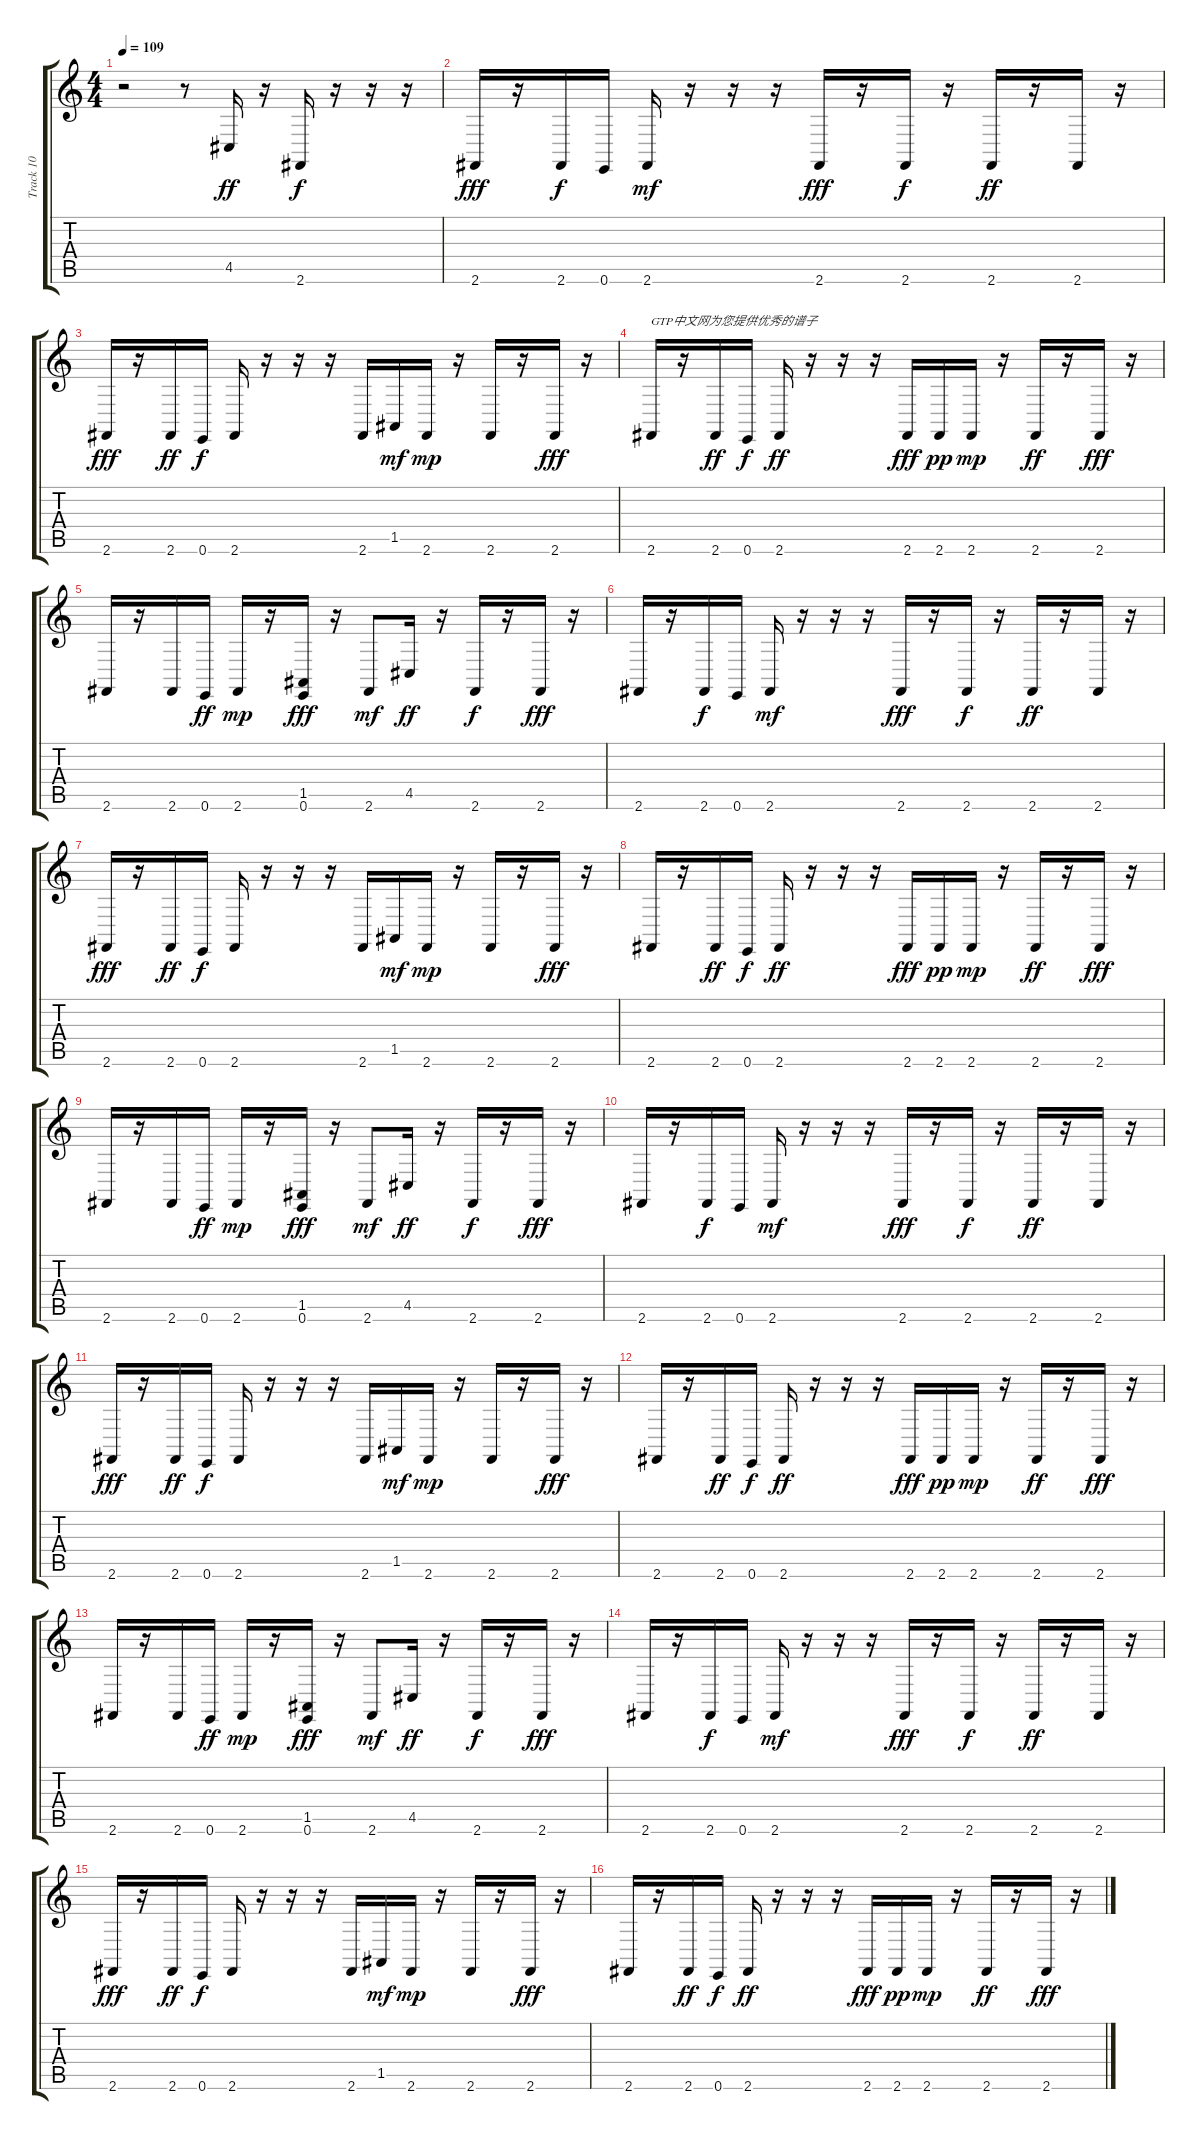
\track ("Track 10" "Track 10") {instrument honkytonkpiano}
\staff {score tabs}
\tuning (E4 B3 G3 D3 A2 E2) {hide}
\ts (4 4)
\tempo 109
\clef g2
\ks c
r.2{dy ff instrument honkytonkpiano} r.8 4.5.16 r.16 2.6.16{dy f} r.16 r.16 r.16 |
2.6.16{dy fff} r.16 2.6.16{dy f} 0.6.16 2.6.16{dy mf} r.16 r.16 r.16 2.6.16{dy fff} r.16 2.6.16{dy f} r.16 2.6.16{dy ff} r.16 2.6.16 r.16 |
2.6.16{dy fff} r.16 2.6.16{dy ff} 0.6.16{dy f} 2.6.16 r.16 r.16 r.16 2.6.16 1.5.16{dy mf} 2.6.16{dy mp} r.16 2.6.16 r.16 2.6.16{dy fff} r.16 |
2.6.16{txt "GTP中文网为您提供优秀的谱子"} r.16 2.6.16{dy ff} 0.6.16{dy f} 2.6.16{dy ff} r.16 r.16 r.16 2.6.16{dy fff} 2.6.16{dy pp} 2.6.16{dy mp} r.16 2.6.16{dy ff} r.16 2.6.16{dy fff} r.16 |
2.6.16 r.16 2.6.16 0.6.16{dy ff} 2.6.16{dy mp} r.16 (1.5 0.6).16{dy fff} r.16 2.6.8{dy mf} 4.5.16{dy ff} r.16 2.6.16{dy f} r.16 2.6.16{dy fff} r.16 |
2.6.16 r.16 2.6.16{dy f} 0.6.16 2.6.16{dy mf} r.16 r.16 r.16 2.6.16{dy fff} r.16 2.6.16{dy f} r.16 2.6.16{dy ff} r.16 2.6.16 r.16 |
2.6.16{dy fff} r.16 2.6.16{dy ff} 0.6.16{dy f} 2.6.16 r.16 r.16 r.16 2.6.16 1.5.16{dy mf} 2.6.16{dy mp} r.16 2.6.16 r.16 2.6.16{dy fff} r.16 |
2.6.16 r.16 2.6.16{dy ff} 0.6.16{dy f} 2.6.16{dy ff} r.16 r.16 r.16 2.6.16{dy fff} 2.6.16{dy pp} 2.6.16{dy mp} r.16 2.6.16{dy ff} r.16 2.6.16{dy fff} r.16 |
2.6.16 r.16 2.6.16 0.6.16{dy ff} 2.6.16{dy mp} r.16 (1.5 0.6).16{dy fff} r.16 2.6.8{dy mf} 4.5.16{dy ff} r.16 2.6.16{dy f} r.16 2.6.16{dy fff} r.16 |
2.6.16 r.16 2.6.16{dy f} 0.6.16 2.6.16{dy mf} r.16 r.16 r.16 2.6.16{dy fff} r.16 2.6.16{dy f} r.16 2.6.16{dy ff} r.16 2.6.16 r.16 |
2.6.16{dy fff} r.16 2.6.16{dy ff} 0.6.16{dy f} 2.6.16 r.16 r.16 r.16 2.6.16 1.5.16{dy mf} 2.6.16{dy mp} r.16 2.6.16 r.16 2.6.16{dy fff} r.16 |
2.6.16 r.16 2.6.16{dy ff} 0.6.16{dy f} 2.6.16{dy ff} r.16 r.16 r.16 2.6.16{dy fff} 2.6.16{dy pp} 2.6.16{dy mp} r.16 2.6.16{dy ff} r.16 2.6.16{dy fff} r.16 |
2.6.16 r.16 2.6.16 0.6.16{dy ff} 2.6.16{dy mp} r.16 (1.5 0.6).16{dy fff} r.16 2.6.8{dy mf} 4.5.16{dy ff} r.16 2.6.16{dy f} r.16 2.6.16{dy fff} r.16 |
2.6.16 r.16 2.6.16{dy f} 0.6.16 2.6.16{dy mf} r.16 r.16 r.16 2.6.16{dy fff} r.16 2.6.16{dy f} r.16 2.6.16{dy ff} r.16 2.6.16 r.16 |
2.6.16{dy fff} r.16 2.6.16{dy ff} 0.6.16{dy f} 2.6.16 r.16 r.16 r.16 2.6.16 1.5.16{dy mf} 2.6.16{dy mp} r.16 2.6.16 r.16 2.6.16{dy fff} r.16 |
2.6.16 r.16 2.6.16{dy ff} 0.6.16{dy f} 2.6.16{dy ff} r.16 r.16 r.16 2.6.16{dy fff} 2.6.16{dy pp} 2.6.16{dy mp} r.16 2.6.16{dy ff} r.16 2.6.16{dy fff} r.16
